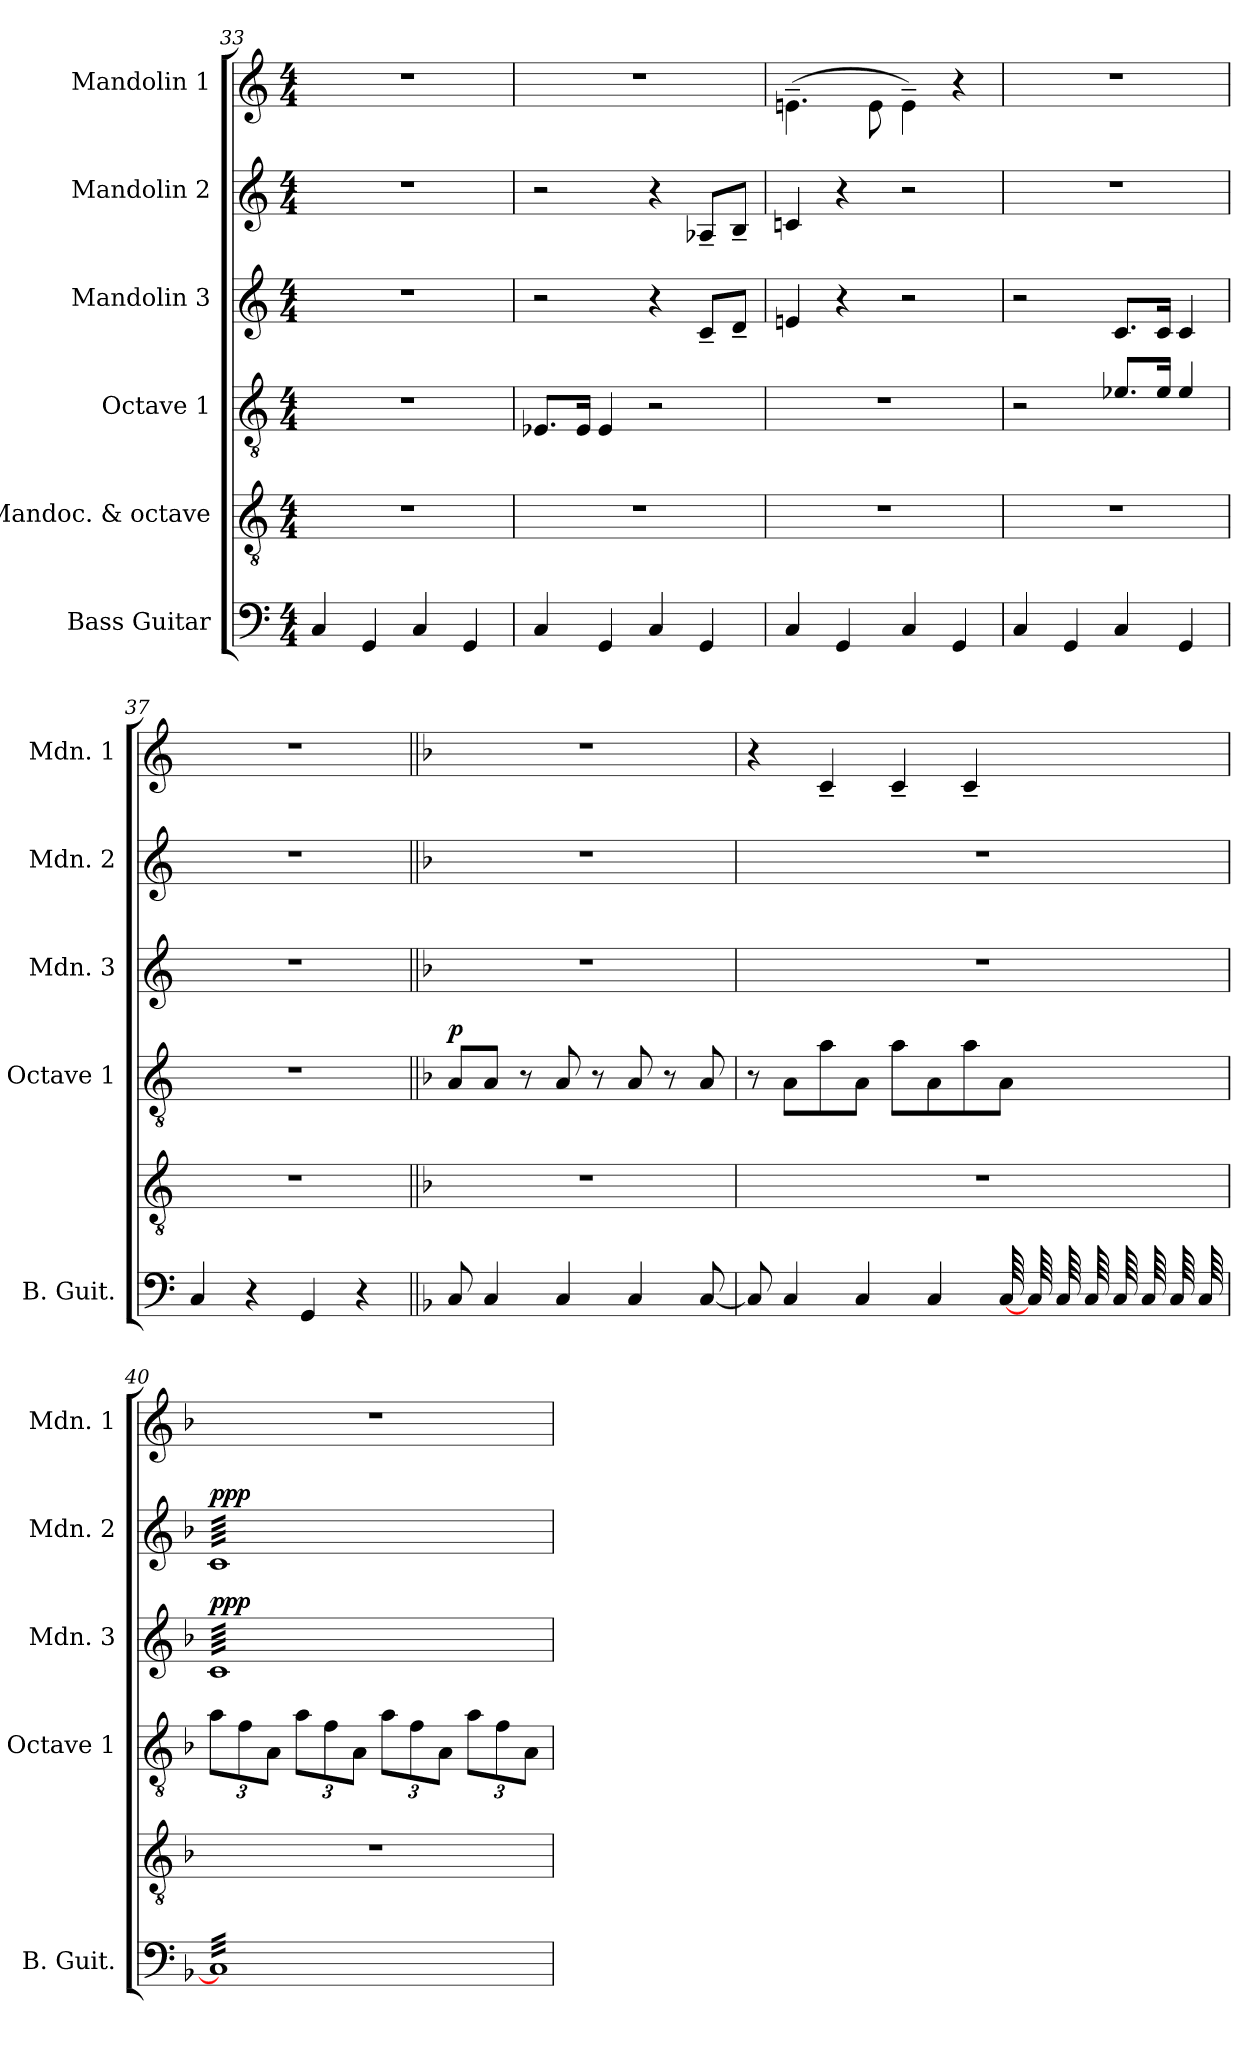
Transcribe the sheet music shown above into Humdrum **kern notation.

**kern	**kern	**kern	**dynam	**kern	**dynam	**kern	**dynam	**kern
*part6	*part5	*part4	*part4	*part3	*part3	*part2	*part2	*part1
*staff6	*staff5	*staff4	*staff4	*staff3	*staff3	*staff2	*staff2	*staff1
*I"Bass Guitar	*I"Mandoc. &amp; octave	*I"Octave 1	*	*I"Mandolin 3	*	*I"Mandolin 2	*	*I"Mandolin 1
*I'B. Guit.	*	*I'Octave 1	*	*I'Mdn. 3	*	*I'Mdn. 2	*	*I'Mdn. 1
*clefF4	*clefGv2	*clefGv2	*	*clefG2	*	*clefG2	*	*clefG2
*ITrd7c12	*	*	*	*	*	*	*	*
*k[]	*k[]	*k[]	*	*k[]	*	*k[]	*	*k[]
*M4/4	*M4/4	*M4/4	*	*M4/4	*	*M4/4	*	*M4/4
=33	=33	=33	=33	=33	=33	=33	=33	=33
4CC/	1r	1r	.	1r	.	1r	.	1r
4GGG/	.	.	.	.	.	.	.	.
4CC/	.	.	.	.	.	.	.	.
4GGG/	.	.	.	.	.	.	.	.
=34	=34	=34	=34	=34	=34	=34	=34	=34
4CC/	1r	8.E-X/L	.	2r	.	2r	.	1r
.	.	16E-/Jk	.	.	.	.	.	.
4GGG/	.	4E-/	.	.	.	.	.	.
4CC/	.	2r	.	4r	.	4r	.	.
4GGG/	.	.	.	8c~/L	.	8A-X~/L	.	.
.	.	.	.	8d~/J	.	8B~/J	.	.
=35	=35	=35	=35	=35	=35	=35	=35	=35
4CC/	1r	1r	.	4en/	.	4cn/	.	(4.en~\
4GGG/	.	.	.	4r	.	4r	.	.
.	.	.	.	.	.	.	.	8e\
4CC/	.	.	.	2r	.	2r	.	4e~\)
4GGG/	.	.	.	.	.	.	.	4r
!!LO:LB:g=z
=36	=36	=36	=36	=36	=36	=36	=36	=36
4CC/	1r	2r	.	2r	.	1r	.	1r
4GGG/	.	.	.	.	.	.	.	.
4CC/	.	8.e-X/L	.	8.c/L	.	.	.	.
.	.	16e-/Jk	.	16c/Jk	.	.	.	.
4GGG/	.	4e-/	.	4c/	.	.	.	.
=37	=37	=37	=37	=37	=37	=37	=37	=37
4CC/	1r	1r	.	1r	.	1r	.	1r
4r	.	.	.	.	.	.	.	.
4GGG/	.	.	.	.	.	.	.	.
4r	.	.	.	.	.	.	.	.
=38||	=38||	=38||	=38||	=38||	=38||	=38||	=38||	=38||
*k[b-]	*k[b-]	*k[b-]	*	*k[b-]	*	*k[b-]	*	*k[b-]
!	!	!	!LO:DY:a	!	!	!	!	!
8CC/	1r	8A/L	p	1r	.	1r	.	1r
4CC/	.	8A/J	.	.	.	.	.	.
.	.	8r	.	.	.	.	.	.
4CC/	.	8A/	.	.	.	.	.	.
.	.	8r	.	.	.	.	.	.
4CC/	.	8A/	.	.	.	.	.	.
.	.	8r	.	.	.	.	.	.
[8CC/	.	8A/	.	.	.	.	.	.
=39	=39	=39	=39	=39	=39	=39	=39	=39
8CC/]	1r	8r	.	1r	.	1r	.	4r
4CC/	.	8A\L	.	.	.	.	.	.
.	.	8a\	.	.	.	.	.	4c~/
4CC/	.	8A\J	.	.	.	.	.	.
.	.	8a\L	.	.	.	.	.	4c~/
4CC/	.	8A\	.	.	.	.	.	.
.	.	8a\	.	.	.	.	.	4c~/
*tremolo	*	*	*	*	*	*	*	*
[64CC/	.	8A\J	.	.	.	.	.	.
64CC/	.	.	.	.	.	.	.	.
64CC/	.	.	.	.	.	.	.	.
64CC/	.	.	.	.	.	.	.	.
64CC/	.	.	.	.	.	.	.	.
64CC/	.	.	.	.	.	.	.	.
64CC/	.	.	.	.	.	.	.	.
64CC/	.	.	.	.	.	.	.	.
!!LO:PB:g=z
=40	=40	=40	=40	=40	=40	=40	=40	=40
*	*	*Xbrackettup	*	*	*	*	*	*
!	!	!	!	!	!LO:DY:a	!	!LO:DY:a	!
*	*	*	*	*tremolo	*	*	*	*
*	*	*	*	*	*	*tremolo	*	*
32CC]LLL	1r	12a\L	.	64cLLLL	ppp	64cLLLL	ppp	1r
.	.	.	.	64c	.	64c	.	.
32CC	.	.	.	64c	.	64c	.	.
.	.	.	.	64c	.	64c	.	.
32CC	.	.	.	64c	.	64c	.	.
.	.	.	.	64c	.	64c	.	.
.	.	12f\	.	.	.	.	.	.
32CC	.	.	.	64c	.	64c	.	.
.	.	.	.	64c	.	64c	.	.
32CC	.	.	.	64c	.	64c	.	.
.	.	.	.	64c	.	64c	.	.
32CC	.	.	.	64c	.	64c	.	.
.	.	12A\J	.	.	.	.	.	.
.	.	.	.	64c	.	64c	.	.
32CC	.	.	.	64c	.	64c	.	.
.	.	.	.	64c	.	64c	.	.
32CC	.	.	.	64c	.	64c	.	.
.	.	.	.	64c	.	64c	.	.
32CC	.	12a\L	.	64c	.	64c	.	.
.	.	.	.	64c	.	64c	.	.
32CC	.	.	.	64c	.	64c	.	.
.	.	.	.	64c	.	64c	.	.
32CC	.	.	.	64c	.	64c	.	.
.	.	.	.	64c	.	64c	.	.
.	.	12f\	.	.	.	.	.	.
32CC	.	.	.	64c	.	64c	.	.
.	.	.	.	64c	.	64c	.	.
32CC	.	.	.	64c	.	64c	.	.
.	.	.	.	64c	.	64c	.	.
32CC	.	.	.	64c	.	64c	.	.
.	.	12A\J	.	.	.	.	.	.
.	.	.	.	64c	.	64c	.	.
32CC	.	.	.	64c	.	64c	.	.
.	.	.	.	64c	.	64c	.	.
32CC	.	.	.	64c	.	64c	.	.
.	.	.	.	64c	.	64c	.	.
32CC	.	12a\L	.	64c	.	64c	.	.
.	.	.	.	64c	.	64c	.	.
32CC	.	.	.	64c	.	64c	.	.
.	.	.	.	64c	.	64c	.	.
32CC	.	.	.	64c	.	64c	.	.
.	.	.	.	64c	.	64c	.	.
.	.	12f\	.	.	.	.	.	.
32CC	.	.	.	64c	.	64c	.	.
.	.	.	.	64c	.	64c	.	.
32CC	.	.	.	64c	.	64c	.	.
.	.	.	.	64c	.	64c	.	.
32CC	.	.	.	64c	.	64c	.	.
.	.	12A\J	.	.	.	.	.	.
.	.	.	.	64c	.	64c	.	.
32CC	.	.	.	64c	.	64c	.	.
.	.	.	.	64c	.	64c	.	.
32CC	.	.	.	64c	.	64c	.	.
.	.	.	.	64c	.	64c	.	.
32CC	.	12a\L	.	64c	.	64c	.	.
.	.	.	.	64c	.	64c	.	.
32CC	.	.	.	64c	.	64c	.	.
.	.	.	.	64c	.	64c	.	.
32CC	.	.	.	64c	.	64c	.	.
.	.	.	.	64c	.	64c	.	.
.	.	12f\	.	.	.	.	.	.
32CC	.	.	.	64c	.	64c	.	.
.	.	.	.	64c	.	64c	.	.
32CC	.	.	.	64c	.	64c	.	.
.	.	.	.	64c	.	64c	.	.
32CC	.	.	.	64c	.	64c	.	.
.	.	12A\J	.	.	.	.	.	.
.	.	.	.	64c	.	64c	.	.
32CC	.	.	.	64c	.	64c	.	.
.	.	.	.	64c	.	64c	.	.
32CCJJJ	.	.	.	64c	.	64c	.	.
*Xtremolo	*	*	*	*	*	*	*	*
.	.	.	.	64cJJJJ	.	64cJJJJ	.	.
*	*	*	*	*	*	*Xtremolo	*	*
*	*	*	*	*Xtremolo	*	*	*	*
=	=	=	=	=	=	=	=	=
*-	*-	*-	*-	*-	*-	*-	*-	*-
